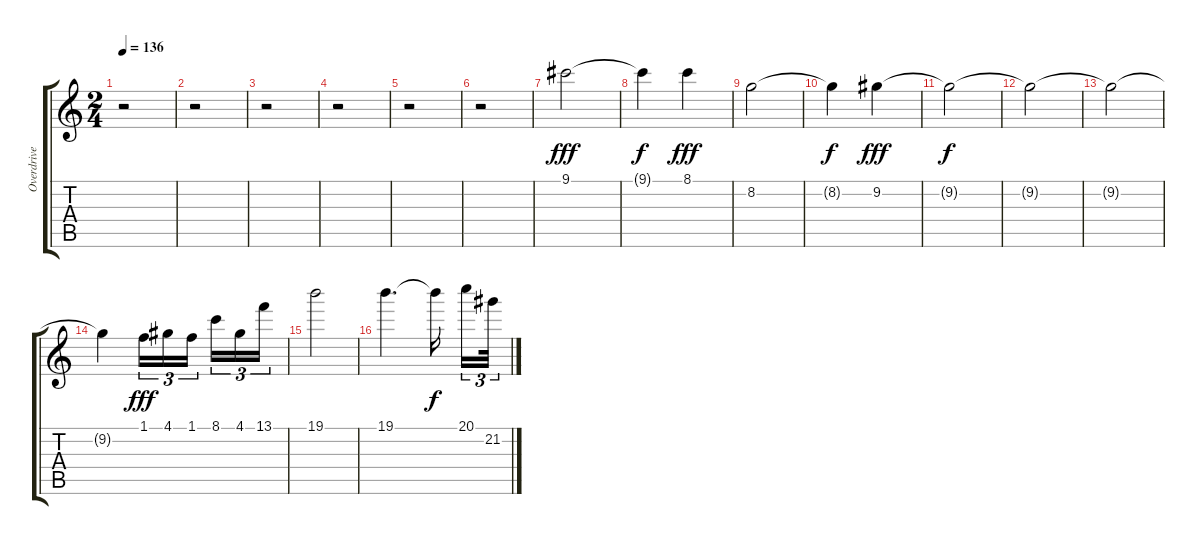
\track ("Overdrive Guitar" "Overdrive ") {instrument distortionguitar}
\staff {score tabs}
\tuning (E4 B3 G3 D3 A2 E2) {hide}
\ts (2 4)
\tempo 136
\clef g2
\ks c
r.2{dy fff} |
r.2 |
r.2 |
r.2 |
r.2 |
r.2 |
9.1.2 |
9.1{t}.4{dy f} 8.1.4{dy fff} |
8.2.2 |
8.2{t}.4{dy f} 9.2.4{dy fff} |
9.2{t}.2{dy f} |
9.2{t}.2 |
9.2{t}.2 |
9.2{t}.4 1.1.16{tu (3 2) dy fff} 4.1.16{tu (3 2)} 1.1.16{tu (3 2) beam splitsecondary} 8.1.16{tu (3 2)} 4.1.16{tu (3 2)} 13.1.16{tu (3 2)} |
19.1.2 |
19.1.4{d} 19.1{t}.16{dy f beam splitsecondary} 20.1.16{tu (3 2)} 21.2.32{tu (3 2)}
